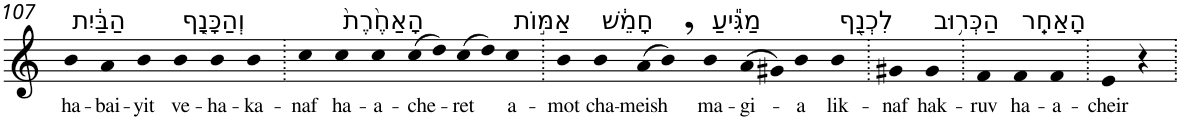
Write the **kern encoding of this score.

**kern	**text
*part1	*part1
*staff1	*staff1
*I"Piano	*
*I'Pno	*
!!LO:PB:g=z
*clefG2	*
*k[]	*
=107	=107
!LO:TX:a:t=הַבַּ֔יִת	!
!	!LO:LY:b
4b	ha-
!	!LO:LY:b
4a	-bai-
!	!LO:LY:b
4b	-yit
!LO:TX:a:t=וְהַכָּנָ֤ף	!
!	!LO:LY:b
4b	ve-
!	!LO:LY:b
4b	-ha-
!	!LO:LY:b
4b	-ka-
=108.	=108.
!	!LO:LY:b
4cc	-naf
!LO:TX:a:t=הָאַחֶ֙רֶת֙	!
!	!LO:LY:b
4cc	ha-
!	!LO:LY:b
4cc	-a-
!	!LO:LY:b
(>8cc	-che-
8dd)	.
!	!LO:LY:b
(>8cc	-ret
8dd)	.
!LO:TX:a:t=אַמּ֣וֹת	!
!	!LO:LY:b
4cc	a-
=109.	=109.
!	!LO:LY:b
4b	-mot
!LO:TX:a:t=חָמֵ֔שׁ	!
!	!LO:LY:b
4b	cha-
!	!LO:LY:b
(>8a	-meish
8b,)	.
!LO:TX:a:t=מַגִּ֕יעַ	!
!	!LO:LY:b
4b	ma-
!	!LO:LY:b
(>8a	-gi-
8g#X)	.
!	!LO:LY:b
4b	-a
!LO:TX:a:t=לִכְנַ֖ף	!
!	!LO:LY:b
4b	lik-
=110.	=110.
!	!LO:LY:b
4g#X	-naf
!LO:TX:a:t=הַכְּר֥וּב	!
!	!LO:LY:b
4g#	hak-
=111.	=111.
!	!LO:LY:b
4f	-ruv
!LO:TX:a:t=הָאַחֵֽר	!
!	!LO:LY:b
4f	ha-
!	!LO:LY:b
4f	-a-
=112.	=112.
!	!LO:LY:b
4e	-cheir
4r	.
=.	=.
*-	*-
